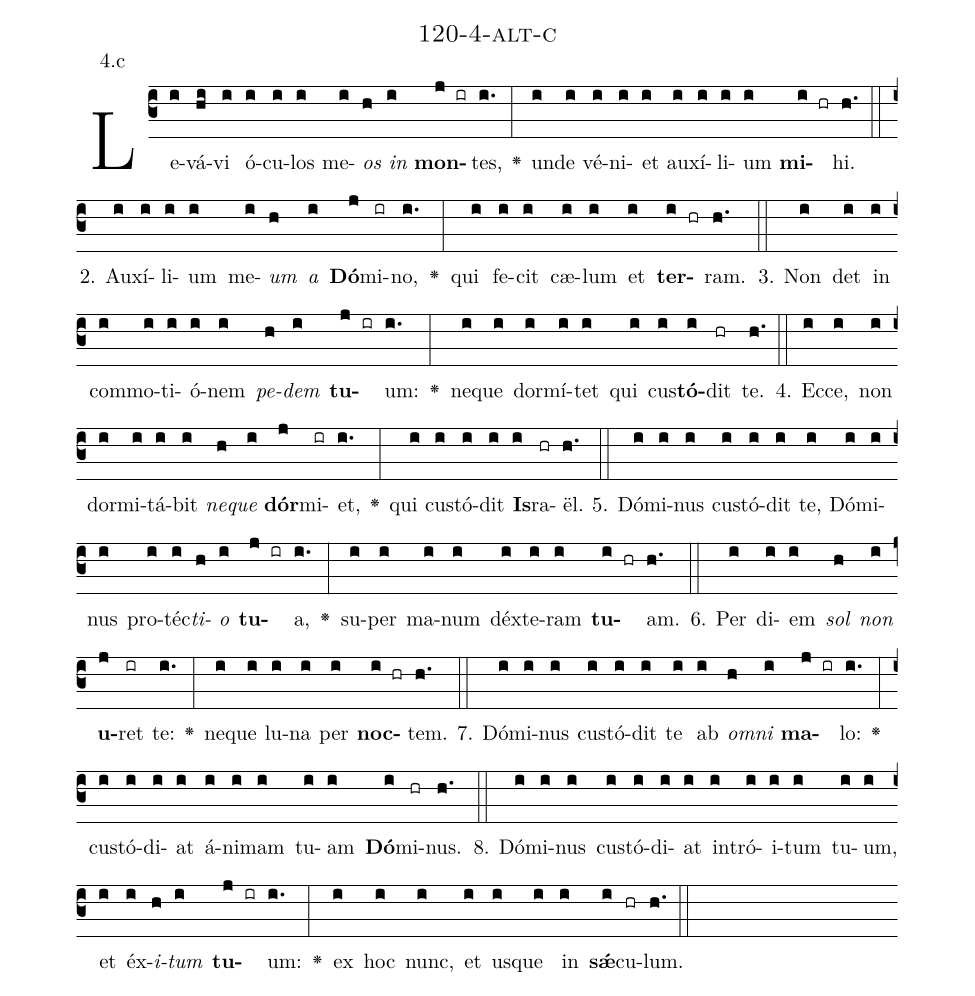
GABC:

name: 120-4-alt-c;
annotation: 4.c;
%%
(c3)Le(i)vá(hi)vi(i) ó(i)cu(i)los(i) me(i)<i>os</i>(h) <i>in</i>(i) <b>mon</b>(j ir)tes,(i.) <v>\greheightstar</v>(:) un(i)de(i) vé(i)ni(i)et(i) au(i)xí(i)li(i)um(i) <b>mi</b>(i hr)hi.(h.) (::)
2. Au(i)xí(i)li(i)um(i) me(i)<i>um</i>(h) <i>a</i>(i) <b>Dó</b>(j)mi(ir)no,(i.) <v>\greheightstar</v>(:) qui(i) fe(i)cit(i) cæ(i)lum(i) et(i) <b>ter</b>(i hr)ram.(h.) (::)
3. Non(i) det(i) in(i) com(i)mo(i)ti(i)ó(i)nem(i) <i>pe</i>(h)<i>dem</i>(i) <b>tu</b>(j ir)um:(i.) <v>\greheightstar</v>(:) ne(i)que(i) dor(i)mí(i)tet(i) qui(i) cus(i)<b>tó</b>(i)dit(hr) te.(h.) (::)
4. Ec(i)ce,(i) non(i) dor(i)mi(i)tá(i)bit(i) <i>ne</i>(h)<i>que</i>(i) <b>dór</b>(j)mi(ir)et,(i.) <v>\greheightstar</v>(:) qui(i) cus(i)tó(i)dit(i) <b>Is</b>(i)ra(hr)ël.(h.) (::)
5. Dó(i)mi(i)nus(i) cus(i)tó(i)dit(i) te,(i) Dó(i)mi(i)nus(i) pro(i)téc(i)<i>ti</i>(h)<i>o</i>(i) <b>tu</b>(j ir)a,(i.) <v>\greheightstar</v>(:) su(i)per(i) ma(i)num(i) déx(i)te(i)ram(i) <b>tu</b>(i hr)am.(h.) (::)
6. Per(i) di(i)em(i) <i>sol</i>(h) <i>non</i>(i) <b>u</b>(j)ret(ir) te:(i.) <v>\greheightstar</v>(:) ne(i)que(i) lu(i)na(i) per(i) <b>noc</b>(i hr)tem.(h.) (::)
7. Dó(i)mi(i)nus(i) cus(i)tó(i)dit(i) te(i) ab(i) <i>om</i>(h)<i>ni</i>(i) <b>ma</b>(j ir)lo:(i.) <v>\greheightstar</v>(:) cus(i)tó(i)di(i)at(i) á(i)ni(i)mam(i) tu(i)am(i) <b>Dó</b>(i)mi(hr)nus.(h.) (::)
8. Dó(i)mi(i)nus(i) cus(i)tó(i)di(i)at(i) in(i)tró(i)i(i)tum(i) tu(i)um,(i) et(i) éx(i)<i>i</i>(h)<i>tum</i>(i) <b>tu</b>(j ir)um:(i.) <v>\greheightstar</v>(:) ex(i) hoc(i) nunc,(i) et(i) us(i)que(i) in(i) <b>sǽ</b>(i)cu(hr)lum.(h.) (::)
